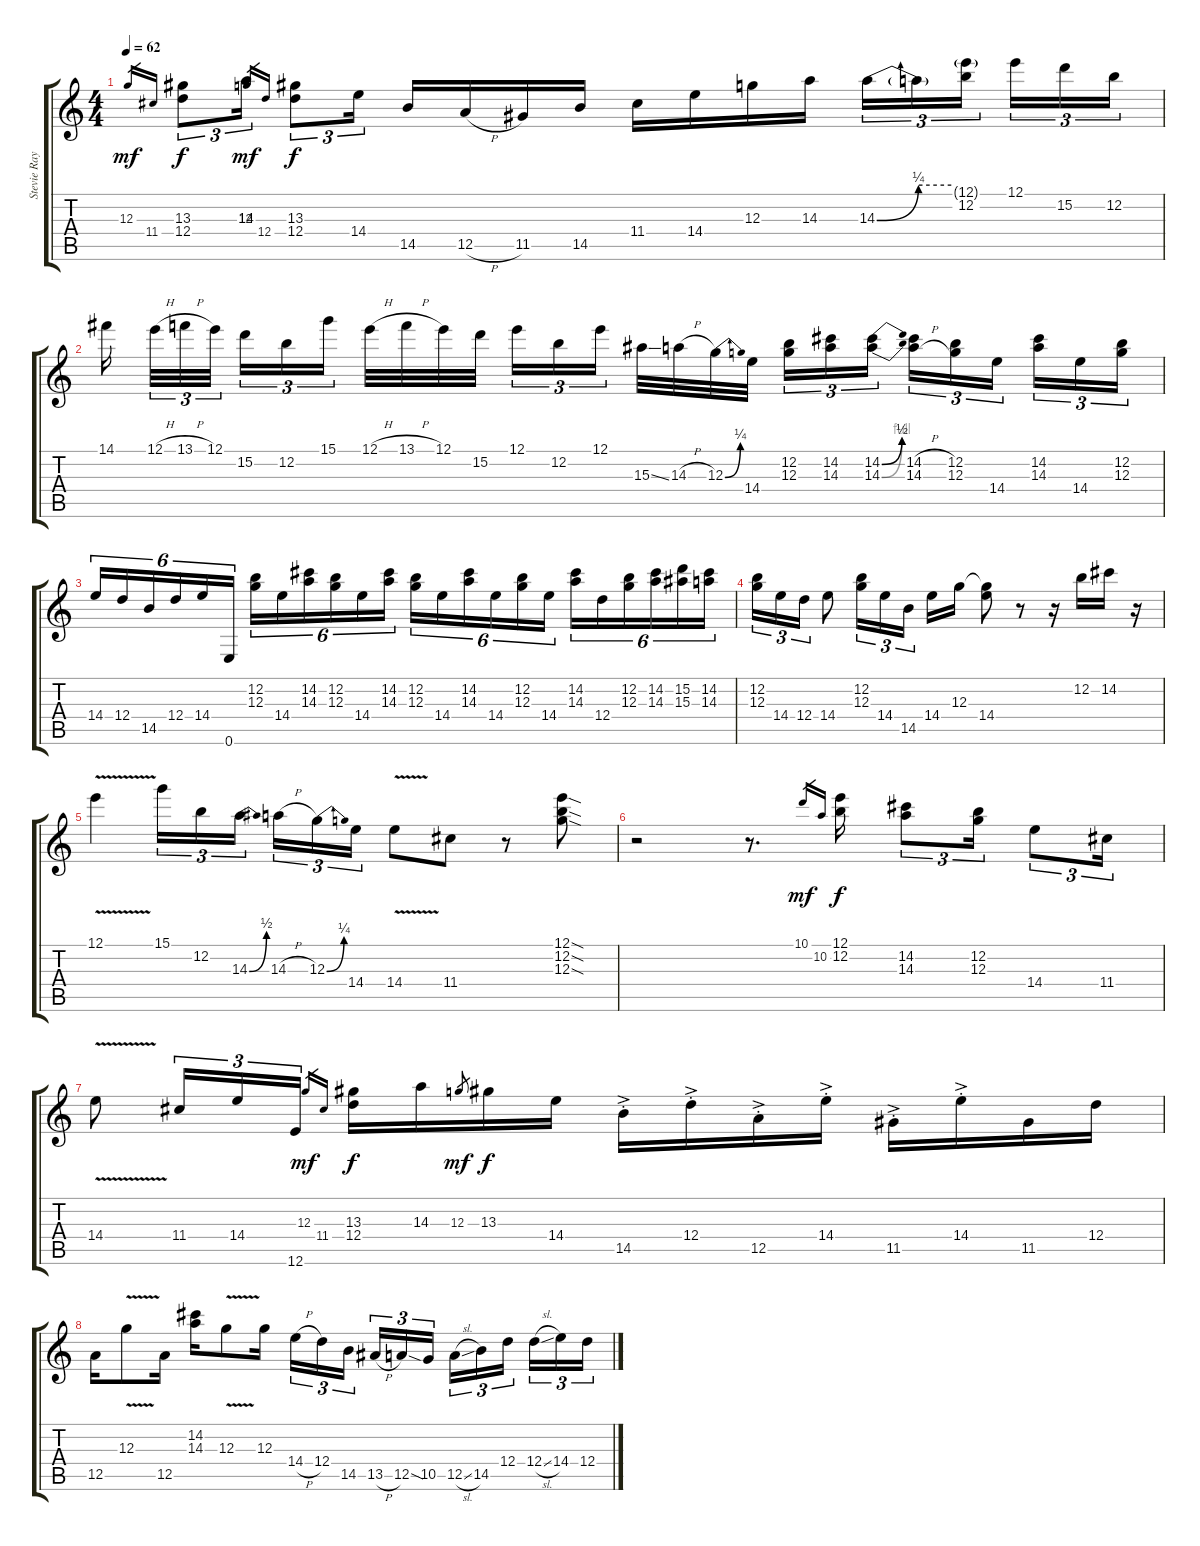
\track ("Stevie Ray Vaughan" "Stevie Ray") {instrument electricguitarjazz}
\staff {score tabs}
\tuning (E4 B3 G3 D3 A2 E2) {hide}
\ts (4 4)
\tempo 62
\clef g2
\ks c
12.3.16{gr dy mf} 11.4.16{gr} (13.3 12.4).8{tu (3 2) dy f} 14.3.16{tu (3 2)} 12.3.16{gr dy mf} 12.4.16{gr} (13.3 12.4).8{tu (3 2) dy f} 14.4.16{tu (3 2)} 14.5.16 12.5{h}.16 11.5.16 14.5.16 11.4.16 14.4.16 12.3.16 14.3.16 14.3{be (bend 0 0 60 1)}.16{tu (3 2)} 14.3{be (hold 0 1 60 1) t}.16{tu (3 2)} (12.1{g} 12.2).16{tu (3 2)} 12.1.16{tu (3 2)} 15.2.16{tu (3 2)} 12.2.16{tu (3 2)} |
14.1.16 12.1{h}.32{tu (3 2)} 13.1{h}.32{tu (3 2)} 12.1.32{tu (3 2)} 15.2.16{tu (3 2)} 12.2.16{tu (3 2)} 15.1.16{tu (3 2)} 12.1{h}.32 13.1{h}.32 12.1.32 15.2.32 12.1.16{tu (3 2)} 12.2.16{tu (3 2)} 12.1.16{tu (3 2)} 15.3{ss}.32 14.3{h}.32 12.3{be (bend 0 0 60 1)}.32 14.4.32 (12.2 12.3).16{tu (3 2)} (14.2 14.3).16{tu (3 2)} (14.2{be (bend 0 0 60 2)} 14.3{be (bend 0 0 60 4)}).16{tu (3 2)} (14.2{h} 14.3{h}).16{tu (3 2)} (12.2 12.3).16{tu (3 2)} 14.4.16{tu (3 2)} (14.2 14.3).16{tu (3 2)} 14.4.16{tu (3 2)} (12.2 12.3).16{tu (3 2)} |
14.4.16{tu (6 4)} 12.4.16{tu (6 4)} 14.5.16{tu (6 4)} 12.4.16{tu (6 4)} 14.4.16{tu (6 4)} 0.6.16{tu (6 4)} (12.2 12.3).16{tu (6 4)} 14.4.16{tu (6 4)} (14.2 14.3).16{tu (6 4)} (12.2 12.3).16{tu (6 4)} 14.4.16{tu (6 4)} (14.2 14.3).16{tu (6 4)} (12.2 12.3).16{tu (6 4)} 14.4.16{tu (6 4)} (14.2 14.3).16{tu (6 4)} 14.4.16{tu (6 4)} (12.2 12.3).16{tu (6 4)} 14.4.16{tu (6 4)} (14.2 14.3).16{tu (6 4)} 12.4.16{tu (6 4)} (12.2 12.3).16{tu (6 4)} (14.2 14.3).16{tu (6 4)} (15.2 15.3).16{tu (6 4)} (14.2 14.3).16{tu (6 4)} |
(12.2 12.3).16{tu (3 2)} 14.4.16{tu (3 2)} 12.4.16{tu (3 2)} 14.4.8 (12.2 12.3).16{tu (3 2)} 14.4.16{tu (3 2)} 14.5.16{tu (3 2)} 14.4.16 12.3.16 (12.3{t} 14.4).8 r.8 r.16 12.2.16 14.2.16 r.16 |
12.1{v}.4 15.1.16{tu (3 2)} 12.2.16{tu (3 2)} 14.3{be (bend 0 0 60 2)}.16{tu (3 2)} 14.3{h}.16{tu (3 2)} 12.3{be (bend 0 0 60 1)}.16{tu (3 2)} 14.4.16{tu (3 2)} 14.4{v}.8 11.4.8 r.8 (12.1{sod} 12.2{sod} 12.3{sod}).8 |
r.2 r.8{d} 10.1.16{gr dy mf} 10.2.16{gr} (12.1 12.2).16{dy f} (14.2 14.3).8{tu (3 2)} (12.2 12.3).16{tu (3 2)} 14.4.8{tu (3 2)} 11.4.16{tu (3 2)} |
14.4{v}.8 11.4.16{tu (3 2)} 14.4.16{tu (3 2)} 12.6.16{tu (3 2)} 12.3.16{gr dy mf} 11.4.16{gr} (13.3 12.4).16{dy f} 14.3.16 12.3.8{gr dy mf} 13.3.16{dy f} 14.4.16 14.5{ac st}.16 12.4{ac st}.16 12.5{ac st}.16 14.4{ac st}.16 11.5{ac st}.16 14.4{ac st}.16 11.5.16 12.4.16 |
12.5.16 12.3{v}.8 12.5.16 (14.2 14.3).16 12.3{v}.8 12.3.16 14.4{h}.16{tu (3 2)} 12.4.16{tu (3 2)} 14.5.16{tu (3 2)} 13.5{h}.16{tu (3 2)} 12.5{sod}.16{tu (3 2)} 10.5.16{tu (3 2)} 12.5{sl}.16{tu (3 2)} 14.5.16{tu (3 2)} 12.4.16{tu (3 2)} 12.4{sl}.16{tu (3 2)} 14.4.16{tu (3 2)} 12.4.16{tu (3 2)}
